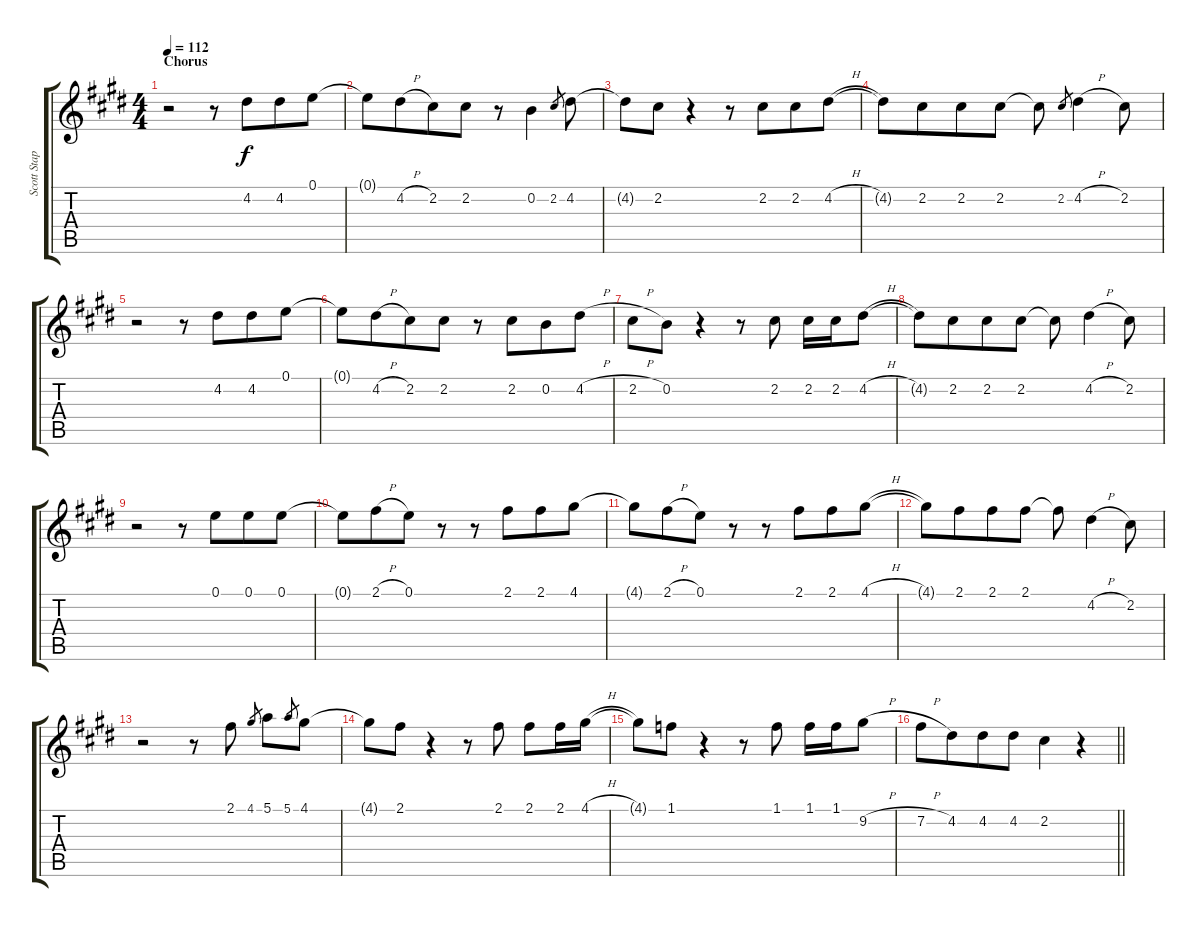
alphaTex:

\track ("Scott Stapp (Vocals)" "Scott Stap") {instrument overdrivenguitar}
\staff {score tabs}
\tuning (E4 B3 G3 D3 A2 E2) {hide}
\ts (4 4)
\section ("" "Chorus")
\tempo 112
\clef g2
\ks c#minor
r.2{dy f} r.8 4.2.8{beam merge} 4.2.8 0.1.8 |
0.1{t}.8 4.2{h}.8{beam merge} 2.2.8 2.2.8 r.8 0.2.4 2.2.8{gr} 4.2.8 |
4.2{t}.8 2.2.8 r.4 r.8 2.2.8{beam merge} 2.2.8 4.2{h}.8 |
4.2{t}.8 2.2.8{beam merge} 2.2.8 2.2.8 2.2{t}.8 2.2.8{gr} 4.2{h}.4 2.2.8 |
r.2 r.8 4.2.8{beam merge} 4.2.8 0.1.8 |
0.1{t}.8 4.2{h}.8{beam merge} 2.2.8 2.2.8 r.8 2.2.8{beam merge} 0.2.8 4.2{h}.8 |
2.2{h}.8 0.2.8 r.4 r.8 2.2.8 2.2.16 2.2.16 4.2{h}.8 |
4.2{t}.8 2.2.8{beam merge} 2.2.8 2.2.8 2.2{t}.8 4.2{h}.4 2.2.8 |
r.2 r.8 0.1.8{beam merge} 0.1.8 0.1.8 |
0.1{t}.8 2.1{h}.8{beam merge} 0.1.8 r.8 r.8 2.1.8{beam merge} 2.1.8 4.1.8 |
4.1{t}.8 2.1{h}.8{beam merge} 0.1.8 r.8 r.8 2.1.8{beam merge} 2.1.8 4.1{h}.8 |
4.1{t}.8 2.1.8{beam merge} 2.1.8 2.1.8 2.1{t}.8 4.2{h}.4 2.2.8 |
r.2 r.8 2.1.8 4.1.8{gr beam merge} 5.1.8 5.1.8{gr} 4.1.8 |
4.1{t}.8 2.1.8 r.4 r.8 2.1.8 2.1.8 2.1.16 4.1{h}.16 |
4.1{t}.8 1.1.8 r.4 r.8 1.1.8 1.1.16 1.1.16 9.2{h}.8 |
\barLineRight lightlight
7.2{h}.8 4.2.8{beam merge} 4.2.8 4.2.8 2.2.4 r.4
